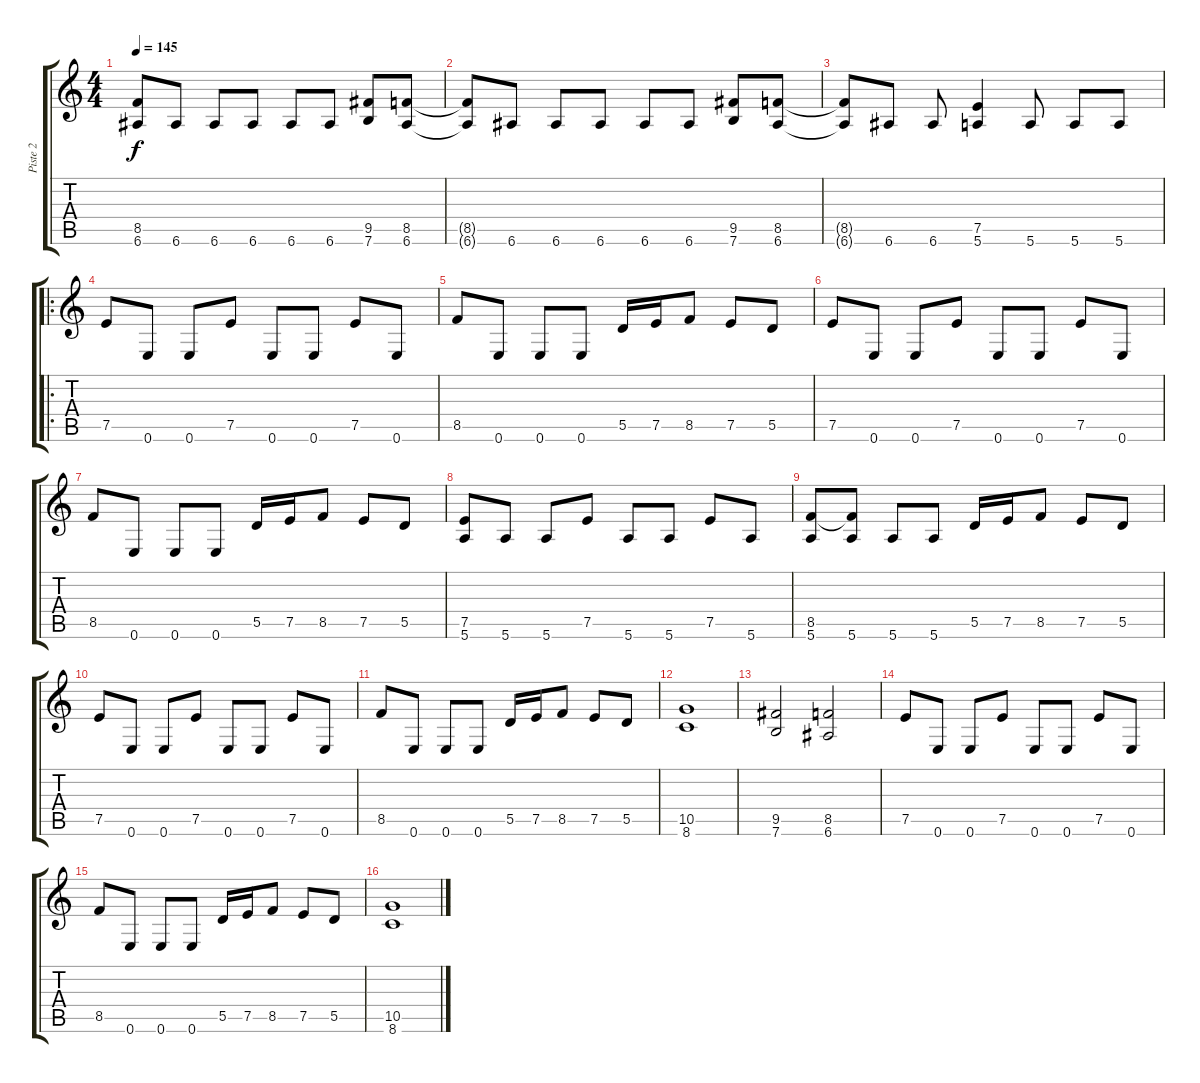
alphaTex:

\track ("Piste 2" "Piste 2") {instrument distortionguitar}
\staff {score tabs}
\tuning (E4 B3 G3 D3 A2 E2) {hide}
\ts (4 4)
\tempo 145
\clef g2
\ks c
(8.5{t} 6.6{t}).8{dy f} 6.6.8 6.6.8 6.6.8 6.6.8 6.6.8 (9.5 7.6).8 (8.5 6.6).8 |
(8.5{t} 6.6{t}).8 6.6.8 6.6.8 6.6.8 6.6.8 6.6.8 (9.5 7.6).8 (8.5 6.6).8 |
(8.5{t} 6.6{t}).8 6.6.8 6.6.8 (7.5 5.6).4 5.6.8 5.6.8 5.6.8 |
\ro
7.5.8 0.6.8 0.6.8 7.5.8 0.6.8 0.6.8 7.5.8 0.6.8 |
8.5.8 0.6.8 0.6.8 0.6.8 5.5.16 7.5.16 8.5.8 7.5.8 5.5.8 |
7.5.8 0.6.8 0.6.8 7.5.8 0.6.8 0.6.8 7.5.8 0.6.8 |
8.5.8 0.6.8 0.6.8 0.6.8 5.5.16 7.5.16 8.5.8 7.5.8 5.5.8 |
(7.5 5.6).8 5.6.8 5.6.8 7.5.8 5.6.8 5.6.8 7.5.8 5.6.8 |
(8.5 5.6).8 (8.5{t} 5.6).8 5.6.8 5.6.8 5.5.16 7.5.16 8.5.8 7.5.8 5.5.8 |
7.5.8 0.6.8 0.6.8 7.5.8 0.6.8 0.6.8 7.5.8 0.6.8 |
8.5.8 0.6.8 0.6.8 0.6.8 5.5.16 7.5.16 8.5.8 7.5.8 5.5.8 |
(10.5 8.6).1 |
(9.5 7.6).2 (8.5 6.6).2 |
7.5.8 0.6.8 0.6.8 7.5.8 0.6.8 0.6.8 7.5.8 0.6.8 |
8.5.8 0.6.8 0.6.8 0.6.8 5.5.16 7.5.16 8.5.8 7.5.8 5.5.8 |
(10.5 8.6).1
